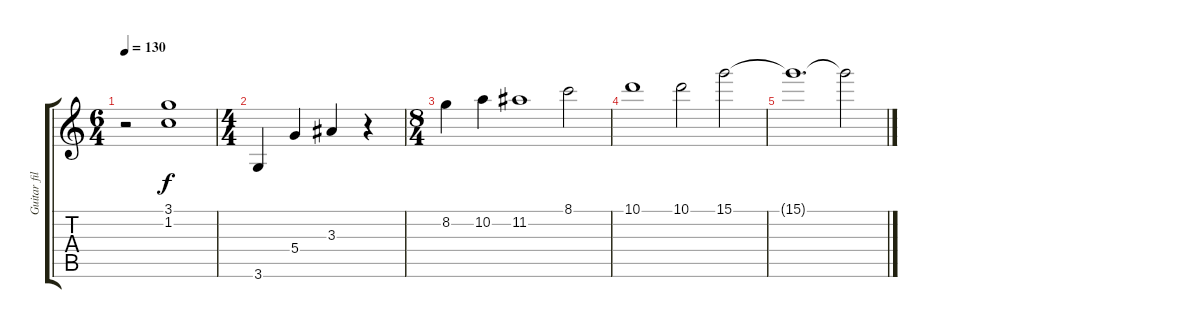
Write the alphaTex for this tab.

\track ("Guitar fills?" "Guitar fil") {instrument acousticguitarsteel}
\staff {score tabs}
\tuning (E4 B3 G3 D3 A2 E2) {hide}
\ts (6 4)
\tempo 130
\clef g2
\ks c
r.2{dy f} (3.1 1.2).1 |
\ts (4 4)
3.6.4 5.4.4 3.3.4 r.4 |
\ts (8 4)
8.2.4 10.2.4 11.2.1 8.1.2 |
10.1.1 10.1.2 15.1.2 |
15.1{t}.1{d} 15.1{t}.2
